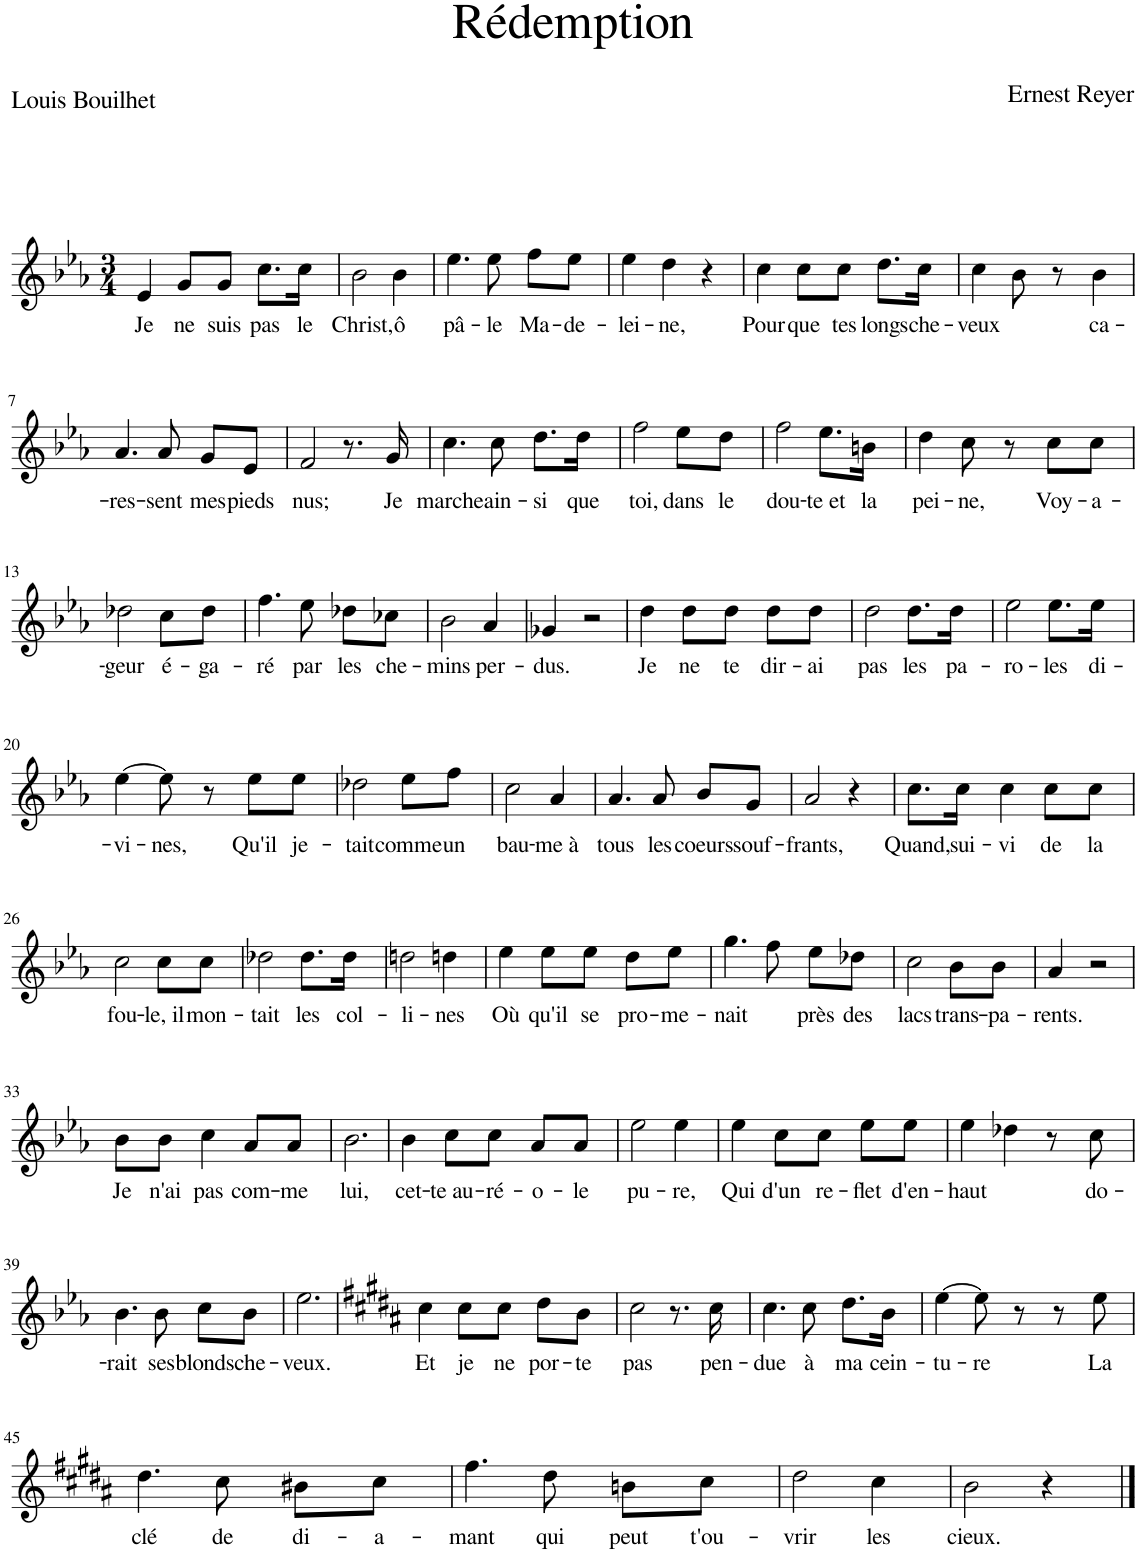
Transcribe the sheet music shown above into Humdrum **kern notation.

**kern	**text
*part1	*part1
*staff1	*staff1
*I"Piano	*
*I'Pno	*
*clefG2	*
*k[b-e-a-]	*
*M3/4	*
=1	=1
!	!LO:LY:b
4e-/	Je
!	!LO:LY:b
8g/L	ne
!	!LO:LY:b
8g/J	suis
!	!LO:LY:b
8.cc\L	pas
!	!LO:LY:b
16cc\Jk	le
=2	=2
!	!LO:LY:b
2b-\	Christ,
!	!LO:LY:b
4b-\	ô
=3	=3
!	!LO:LY:b
4.ee-\	pâ-
!	!LO:LY:b
8ee-\	-le
!	!LO:LY:b
8ff\L	Ma-
!	!LO:LY:b
8ee-\J	-de-
=4	=4
!	!LO:LY:b
4ee-\	-lei-
!	!LO:LY:b
4dd\	-ne,
4r	.
=5	=5
!	!LO:LY:b
4cc\	Pour
!	!LO:LY:b
8cc\L	que
!	!LO:LY:b
8cc\J	tes
!	!LO:LY:b
8.dd\L	longs
!	!LO:LY:b
16cc\Jk	che-
=6	=6
!	!LO:LY:b
4cc\	-veux
8b-\	.
8r	.
!	!LO:LY:b
4b-\	ca-
!!LO:LB:g=z
=7	=7
!	!LO:LY:b
4.a-/	-res-
!	!LO:LY:b
8a-/	-sent
!	!LO:LY:b
8g/L	mes
!	!LO:LY:b
8e-/J	pieds
=8	=8
!	!LO:LY:b
2f/	nus;
8.r	.
!	!LO:LY:b
16g/	Je
=9	=9
!	!LO:LY:b
4.cc\	marche
!	!LO:LY:b
8cc\	ain-
!	!LO:LY:b
8.dd\L	-si
!	!LO:LY:b
16dd\Jk	que
=10	=10
!	!LO:LY:b
2ff\	toi,
!	!LO:LY:b
8ee-\L	dans
!	!LO:LY:b
8dd\J	le
=11	=11
!	!LO:LY:b
2ff\	dou-
!	!LO:LY:b
8.ee-\L	-te et
!	!LO:LY:b
16bn\Jk	la
=12	=12
!	!LO:LY:b
4dd\	pei-
!	!LO:LY:b
8cc\	-ne,
8r	.
!	!LO:LY:b
8cc\L	Voy-
!	!LO:LY:b
8cc\J	-a-
!!LO:LB:g=z
=13	=13
!	!LO:LY:b
2dd-X\	-geur
!	!LO:LY:b
8cc\L	é-
!	!LO:LY:b
8dd-\J	-ga-
=14	=14
!	!LO:LY:b
4.ff\	-ré
!	!LO:LY:b
8ee-\	par
!	!LO:LY:b
8dd-X\L	les
!	!LO:LY:b
8cc-X\J	che-
=15	=15
!	!LO:LY:b
2b-\	-mins
!	!LO:LY:b
4a-/	per-
=16	=16
!	!LO:LY:b
4g-X/	-dus.
2r	.
=17	=17
!	!LO:LY:b
4dd\	Je
!	!LO:LY:b
8dd\L	ne
!	!LO:LY:b
8dd\J	te
!	!LO:LY:b
8dd\L	dir-
!	!LO:LY:b
8dd\J	-ai
=18	=18
!	!LO:LY:b
2dd\	pas
!	!LO:LY:b
8.dd\L	les
!	!LO:LY:b
16dd\Jk	pa-
=19	=19
!	!LO:LY:b
2ee-\	-ro-
!	!LO:LY:b
8.ee-\L	-les
!	!LO:LY:b
16ee-\Jk	di-
!!LO:LB:g=z
=20	=20
!	!LO:LY:b
[4ee-\	-vi-
!	!LO:LY:b
8ee-\]	-nes,
8r	.
!	!LO:LY:b
8ee-\L	Qu'il
!	!LO:LY:b
8ee-\J	je-
=21	=21
!	!LO:LY:b
2dd-X\	-tait
!	!LO:LY:b
8ee-\L	comme
!	!LO:LY:b
8ff\J	un
=22	=22
!	!LO:LY:b
2cc\	bau-
!	!LO:LY:b
4a-/	-me à
=23	=23
!	!LO:LY:b
4.a-/	tous
!	!LO:LY:b
8a-/	les
!	!LO:LY:b
8b-/L	coeurs
!	!LO:LY:b
8g/J	souf-
=24	=24
!	!LO:LY:b
2a-/	-frants,
4r	.
=25	=25
!	!LO:LY:b
8.cc\L	Quand,
!	!LO:LY:b
16cc\Jk	sui-
!	!LO:LY:b
4cc\	-vi
!	!LO:LY:b
8cc\L	de
!	!LO:LY:b
8cc\J	la
!!LO:LB:g=z
=26	=26
!	!LO:LY:b
2cc\	fou-
!	!LO:LY:b
8cc\L	-le, il
!	!LO:LY:b
8cc\J	mon-
=27	=27
!	!LO:LY:b
2dd-X\	-tait
!	!LO:LY:b
8.dd-\L	les
!	!LO:LY:b
16dd-\Jk	col-
=28	=28
!	!LO:LY:b
2ddn\	-li-
!	!LO:LY:b
4ddn\	-nes
=29	=29
!	!LO:LY:b
4ee-\	Où
!	!LO:LY:b
8ee-\L	qu'il
!	!LO:LY:b
8ee-\J	se
!	!LO:LY:b
8dd\L	pro-
!	!LO:LY:b
8ee-\J	-me-
=30	=30
!	!LO:LY:b
4.gg\	-nait
8ff\	.
!	!LO:LY:b
8ee-\L	près
!	!LO:LY:b
8dd-X\J	des
=31	=31
!	!LO:LY:b
2cc\	lacs
!	!LO:LY:b
8b-\L	trans-
!	!LO:LY:b
8b-\J	-pa-
=32	=32
!	!LO:LY:b
4a-/	-rents.
2r	.
!!LO:LB:g=z
=33	=33
!	!LO:LY:b
8b-\L	Je
!	!LO:LY:b
8b-\J	n'ai
!	!LO:LY:b
4cc\	pas
!	!LO:LY:b
8a-/L	com-
!	!LO:LY:b
8a-/J	-me
=34	=34
!	!LO:LY:b
2.b-\	lui,
=35	=35
!	!LO:LY:b
4b-\	cet-
!	!LO:LY:b
8cc\L	-te au-
!	!LO:LY:b
8cc\J	-ré-
!	!LO:LY:b
8a-/L	-o-
!	!LO:LY:b
8a-/J	-le
=36	=36
!	!LO:LY:b
2ee-\	pu-
!	!LO:LY:b
4ee-\	-re,
=37	=37
!	!LO:LY:b
4ee-\	Qui
!	!LO:LY:b
8cc\L	d'un
!	!LO:LY:b
8cc\J	re-
!	!LO:LY:b
8ee-\L	-flet
!	!LO:LY:b
8ee-\J	d'en-
=38	=38
!	!LO:LY:b
4ee-\	haut
4dd-X\	.
8r	.
!	!LO:LY:b
8cc\	do-
!!LO:LB:g=z
=39	=39
!	!LO:LY:b
4.b-\	-rait
!	!LO:LY:b
8b-\	ses
!	!LO:LY:b
8cc\L	blonds
!	!LO:LY:b
8b-\J	che-
=40	=40
!	!LO:LY:b
2.ee-\	-veux.
=41	=41
*k[f#c#g#d#a#]	*
!	!LO:LY:b
4cc#\	Et
!	!LO:LY:b
8cc#\L	je
!	!LO:LY:b
8cc#\J	ne
!	!LO:LY:b
8dd#\L	por-
!	!LO:LY:b
8b\J	-te
=42	=42
!	!LO:LY:b
2cc#\	pas
8.r	.
!	!LO:LY:b
16cc#\	pen-
=43	=43
!	!LO:LY:b
4.cc#\	-due
!	!LO:LY:b
8cc#\	à
!	!LO:LY:b
8.dd#\L	ma
!	!LO:LY:b
16b\Jk	cein-
=44	=44
!	!LO:LY:b
[4ee\	-tu-
!	!LO:LY:b
8ee\]	-re
8r	.
8r	.
!	!LO:LY:b
8ee\	La
!!LO:LB:g=z
=45	=45
!	!LO:LY:b
4.dd#\	clé
!	!LO:LY:b
8cc#\	de
!	!LO:LY:b
8b#X\L	di-
!	!LO:LY:b
8cc#\J	-a-
=46	=46
!	!LO:LY:b
4.ff#\	-mant
!	!LO:LY:b
8dd#\	qui
!	!LO:LY:b
8bn\L	peut
!	!LO:LY:b
8cc#\J	t'ou-
=47	=47
!	!LO:LY:b
2dd#\	-vrir
!	!LO:LY:b
4cc#\	les
=48	=48
!	!LO:LY:b
2b\	cieux.
4r	.
==	==
*-	*-
